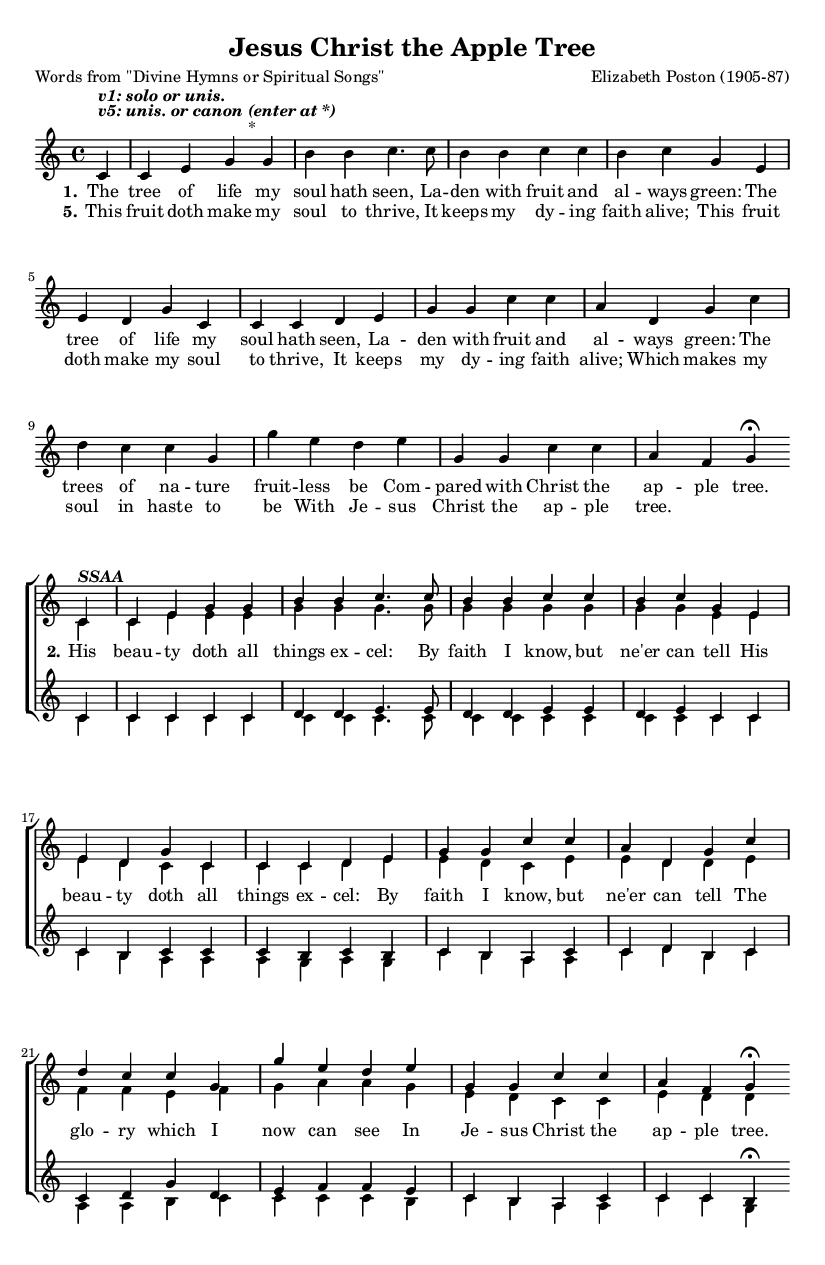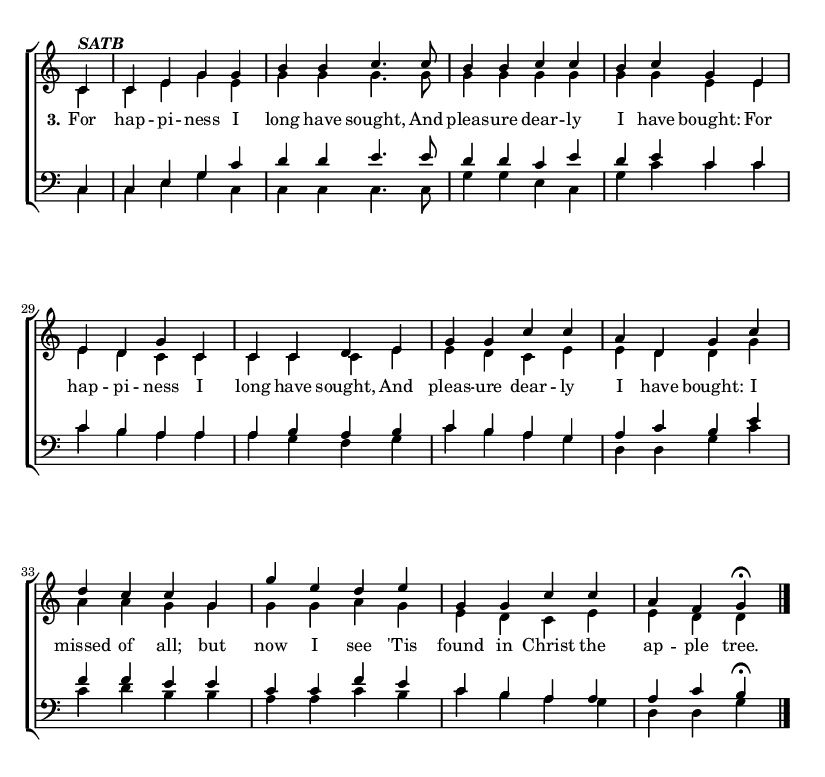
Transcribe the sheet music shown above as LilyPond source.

\version "2.14.2"

\header {
  title = "Jesus Christ the Apple Tree"
  poet = "Words from \"Divine Hymns or Spiritual Songs\"" % italics?
  composer = "Elizabeth Poston (1905-87)"
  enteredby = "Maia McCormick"
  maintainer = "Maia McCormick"
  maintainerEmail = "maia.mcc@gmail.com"
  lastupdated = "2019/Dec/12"
}

\include "header.ly"

global = {
  \preamble
  \key c \major
  \time 4/4
}

sopMusic = \relative c' {
  \revert Stem.direction
  \partial 4
  c4^\markup {" "}^\markup {" "}^\markup {" "}^\markup {" "} % space between verse instructions and canon mark
  ^\markup { \italic\bold"v5: unis. or canon (enter at *)" }^\markup { \italic\bold"v1: solo or unis." } |
  c e g^\markup {"     *"} g | b b c4. c8 | b4 b c c | b c g e |
  e d g c, | c c d e | g g c c | a d, g c | % break
  d c c g | g' e d e | g, g c c | a f g\fermata \bar"" \break

  \override Stem.direction = #UP
  c,^\markup { \italic\bold"SSAA" } |
  c e g g | b b c4. c8 | b4 b c c | b c g e |
  e d g c, | c c d e | g g c c | a d, g c | % break
  d c c g | g' e d e | g, g c c | a f g\fermata \bar"" \pageBreak

  c,^\markup { \italic\bold"SATB" } |
  c e g g | b b c4. c8 | b4 b c c | b c g e |
  e d g c, | c c d e | g g c c | a d, g c | % break
  d c c g | g' e d e | g, g c c | a f g\fermata


  \bar "|."

}

altoMusic = \relative c' {
  \repeat unfold 48 { s4 }
  c4 | c e e e | g g g4. g8 | g4 g g g | g g e  e |
  e d c c | c c d e | e d c e | e d d e |
  f f e f | g a a g | e d c c | e d d

  c | c e g e | g g g4. g8 | g4 g g g | g g e e |
  e d c c | c c c e | e d c e | e d d
  g | a a g g | g g a g | e d c e | e d d

  \bar "|."
}

stanzaI = \lyricmode {
  \set stanza = #"1."
  \repeat unfold 2 {
    The tree of life my soul hath seen,
    La -- den with fruit and al -- ways green:
  }
  The trees of na -- ture fruit -- less be
  Com -- pared with Christ the ap -- ple tree.

  \set stanza = #"2."
  \repeat unfold 2 {
    His beau -- ty doth all things ex -- cel:
    By faith I know, but ne'er can tell
  }
  The glo -- ry which I now can see
  In Je -- sus Christ the ap -- ple tree.
}

stanzaIII = \lyricmode {
  \repeat unfold 48 { \skip 1 }
  \repeat unfold 48 { \skip 1 }
  \set stanza = #"3."
  \repeat unfold 2 {
    For hap -- pi -- ness I long have sought,
    And pleas -- ure dear -- ly I have bought:
  }
  I missed of all; but now I see
  'Tis found in Christ the ap -- ple tree.
}

stanzaIV = \lyricmode {
  \repeat unfold 48 { \skip 1 }
  \repeat unfold 48 { \skip 1 }
  \set stanza = #"4."
  \repeat unfold 2 {
    I'm wear -- y with my for -- mer toil,
    Here I will sit and rest a -- while:
  }
  Und -- er the sha -- dow I will be
  of Je -- sus Christ the ap -- ple tree.
}

stanzaIV = \lyricmode {
  \set stanza = #"5."
  \repeat unfold 2 {
    This fruit doth make my soul to thrive,
    It keeps my dy -- ing faith alive;
  }
  Which makes my soul in haste to be
  With Je -- sus Christ the ap -- ple tree.
}

tenorMusic = \relative c' {
  \repeat unfold 48 { s4 }
  c4 | c c c c | d d e4. e8 | d4 d e e | d e c c |
  c b c c | c b c b | c b a c | c d b c |
  c d g d | e f f e | c b a c | c c b\fermata \bar""
  \clef bass \set Staff.explicitClefVisibility = #end-of-line-invisible

  c, | c e g c | d d e4. e8 | d4 d c e | d e c c |
  c b a a | a b a b | c b a g | a c b
  e | f f e e | c c f e | c b a a | a c b\fermata
  \bar "|."
}

bassMusic = \relative c' {
  \repeat unfold 48 { s4 }
  c4 | c c c c | c c c4. c8 | c4 c c c | c c c c |
  c b a a | a g a g | c b a a | c d b c |
  a a b c | c c c b | c b a a | c c g \bar""
  \clef bass \set Staff.explicitClefVisibility = #end-of-line-invisible

  c, | c e g c, | c c c4. c8 | g'4 g e c | g' c c c |
  c b a a | a g f g | c b a g | d d g
  c | c d b b | a a c b | c b a g | d d g
  \bar "|."
}

\layout {
  \context {
    \Staff \RemoveEmptyStaves
    \override VerticalAxisGroup.remove-first = ##t
  }
}

\score {
  <<
   \new ChoirStaff <<
    \new Staff = women <<
      \new Voice = "sopranos" { \voiceOne << \global \sopMusic >> }
      \new Voice = "altos" { \voiceTwo << \global \altoMusic >> }
    >>
    \new Lyrics = "stanzaIV"  \with { alignBelowContext = #"women" } \lyricsto "sopranos" \stanzaIV
    \new Lyrics = "stanzaIII"  \with { alignBelowContext = #"women" } \lyricsto "sopranos" \stanzaIII
    \new Lyrics = "stanzaI"  \with { alignBelowContext = #"women" } \lyricsto "sopranos" \stanzaI
   \new Staff = men <<
      \new Voice = "tenors" { \voiceOne << \global \tenorMusic >> }
      \new Voice = "basses" { \voiceTwo << \global \bassMusic >> }
    >>
  >>
  >>
}

